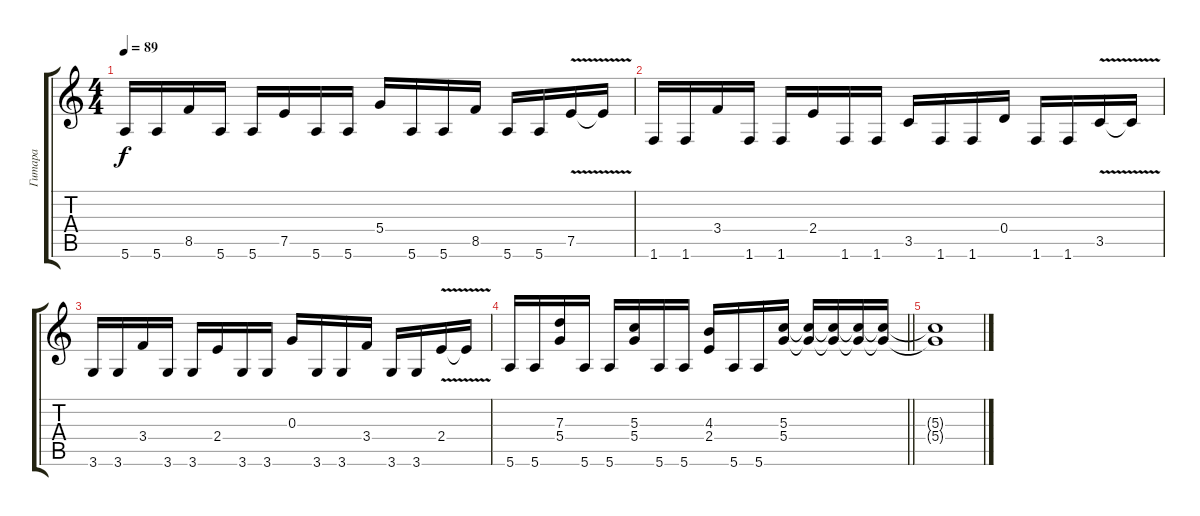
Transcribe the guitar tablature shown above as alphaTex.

\track ("Гитара" "Гитара") {instrument distortionguitar}
\staff {score tabs}
\tuning (E4 B3 G3 D3 A2 E2) {hide}
\ts (4 4)
\tempo 89
\clef g2
\ks c
5.6.16{dy f} 5.6.16 8.5.16 5.6.16 5.6.16 7.5.16 5.6.16 5.6.16 5.4.16 5.6.16 5.6.16 8.5.16 5.6.16 5.6.16 7.5{v}.16 7.5{t}.16 |
1.6.16 1.6.16 3.4.16 1.6.16 1.6.16 2.4.16 1.6.16 1.6.16 3.5.16 1.6.16 1.6.16 0.4.16 1.6.16 1.6.16 3.5{v}.16 3.5{t}.16 |
3.6.16 3.6.16 3.4.16 3.6.16 3.6.16 2.4.16 3.6.16 3.6.16 0.3.16 3.6.16 3.6.16 3.4.16 3.6.16 3.6.16 2.4{v}.16 2.4{t}.16 |
\barLineRight lightlight
5.6.16 5.6.16 (7.3 5.4).16 5.6.16 5.6.16 (5.3 5.4).16 5.6.16 5.6.16 (4.3 2.4).16 5.6.16 5.6.16 (5.3 5.4).16 (5.3{t} 5.4{t}).16 (5.3{t} 5.4{t}).16 (5.3{t} 5.4{t}).16 (5.3{t} 5.4{t}).16 |
\section ("" "")
(5.3{t} 5.4{t}).1{volume 0}
